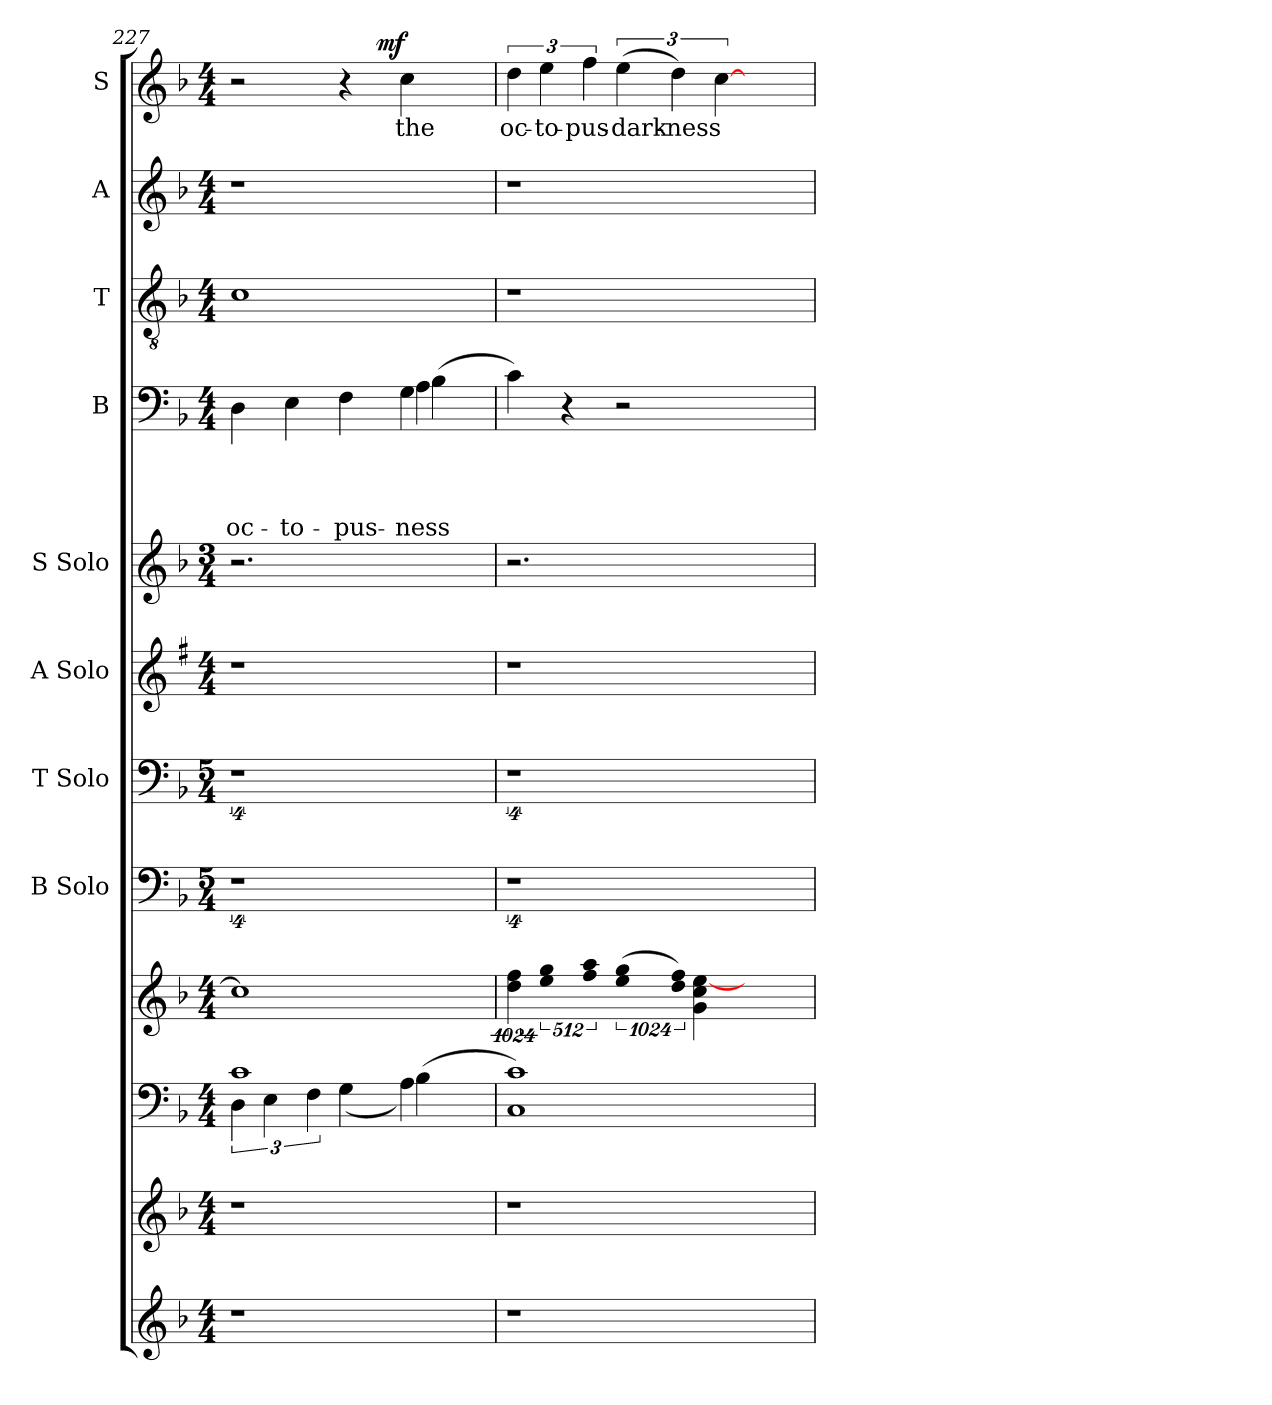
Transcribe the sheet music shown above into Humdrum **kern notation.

**kern	**kern	**kern	**kern	**kern	**kern	**kern	**kern	**kern	**text	**text	**text	**text	**kern	**text	**kern	**kern	**text	**dynam
*part12	*part11	*part10	*part9	*part8	*part7	*part6	*part5	*part4	*part4	*part4	*part4	*part4	*part3	*part3	*part2	*part1	*part1	*part1
*staff12	*staff11	*staff10	*staff9	*staff8	*staff7	*staff6	*staff5	*staff4	*staff4	*staff4	*staff4	*staff4	*staff3	*staff3	*staff2	*staff1	*staff1	*staff1
*	*	*	*	*I"B Solo	*I"T Solo	*I"A Solo	*I"S Solo	*I"B	*	*	*	*	*I"T	*	*I"A	*I"S	*	*
*clefG2	*clefG2	*clefF4	*clefG2	*clefF4	*clefF4	*clefG2	*clefG2	*clefF4	*	*	*	*	*clefGv2	*	*clefG2	*clefG2	*	*
*k[b-]	*k[b-]	*k[b-]	*k[b-]	*k[b-]	*k[b-]	*k[f#]	*k[b-]	*k[b-]	*	*	*	*	*k[b-]	*	*k[b-]	*k[b-]	*	*
*F:	*F:	*F:	*F:	*F:	*F:	*G:	*F:	*F:	*	*	*	*	*F:	*	*F:	*F:	*	*
*M4/4	*M4/4	*M4/4	*M4/4	*M5/4	*M5/4	*M4/4	*M3/4	*M4/4	*	*	*	*	*M4/4	*	*M4/4	*M4/4	*	*
=227	=227	=227	=227	=227	=227	=227	=227	=227	=227	=227	=227	=227	=227	=227	=227	=227	=227	=227
*	*	*^	*	*	*	*	*	*	*	*	*	*	*	*	*	*	*	*
*	*	*	*^	*	*	*	*	*	*	*	*	*	*	*	*	*	*	*	*
!	!	!	!	!	!	!	!	!	!	!	!	!	!	!LO:LY:b	!	!	!	!	!	!
*	*	*	*	*	*	*	*	*	*	*^	*	*	*	*	*	*	*	*^	*	*
*	*	*	*	*	*	*	*	*	*	*	*^	*	*	*	*	*	*	*	*	*	*	*
1r	1r	1c	6D\	2.ryy	1cc]	4%5r	4%5r	1r	2.r	4D\	2.ryy	2.ryy	.	.	.	-oc-	1c	.	1r	2r	2ryy	.	.
.	.	.	6E\	.	.	.	.	.	.	.	.	.	.	.	.	.	.	.	.	.	.	.	.
!	!	!	!	!	!	!	!	!	!	!	!	!	!	!	!	!LO:LY:b	!	!	!	!	!	!	!
.	.	.	.	.	.	.	.	.	.	4E<\	.	.	.	.	.	-to-	.	.	.	.	.	.	.
.	.	.	6F\	.	.	.	.	.	.	.	.	.	.	.	.	.	.	.	.	.	.	.	.
!	!	!	!	!	!	!	!	!	!	!	!	!	!	!	!	!LO:LY:b	!	!	!	!	!	!	!
.	.	.	(>4G\	.	.	.	.	.	.	4F\	.	.	.	.	.	-pus-	.	.	.	4r	8ryy	.	.
.	.	.	.	.	.	.	.	.	.	.	.	.	.	.	.	.	.	.	.	.	32ryy	.	.
!	!	!	!	!	!	!	!	!	!	!	!	!	!	!	!	!	!	!	!	!	!	!	!LO:DY:a
.	.	.	.	.	.	.	.	.	.	.	.	.	.	.	.	.	.	.	.	.	2ryy	.	mf
!	!	!	!	!	!	!	!	!	!	!	!	!	!	!	!	!LO:LY:b	!	!	!	!	!	!	!
!	!	!	!	!	!	!	!	!	!	!	!	!	!	!	!	!LO:LY:b	!	!	!	!	!	!LO:LY:b	!
.	.	.	4A<\)	(>4B-\	.	.	.	.	2ryy	(>4G\	4A<\)	(>4B-\	.	.	.	-ness	.	.	.	4cc\	.	the	.
4ryy	4ryy	4ryy	4ryy	4ryy	4ryy	.	.	4ryy	.	4ryy	4ryy	4ryy	.	.	.	.	4ryy	.	4ryy	4ryy	.	.	.
.	.	.	.	.	.	.	.	.	.	.	.	.	.	.	.	.	.	.	.	.	16.ryy	.	.
=228	=228	=228	=228	=228	=228	=228	=228	=228	=228	=228	=228	=228	=228	=228	=228	=228	=228	=228	=228	=228	=228	=228	=228
!	!	!	!	!	!LO:N:vis=4	!	!	!	!	!	!	!	!	!	!	!	!	!	!	!	!	!LO:LY:b	!
*	*	*v	*v	*v	*^	*	*	*	*	*v	*v	*v	*	*	*	*	*	*	*	*v	*v	*	*
1r	1r	1C 1c)	4096%683dd\ 4096%683ff\	2.ryy	4%5r	4%5r	1r	2.r	4c\)	.	.	.	.	1r	.	1r	6dd\	oc-	.
!	!	!	!	!	!	!	!	!	!	!	!	!	!	!	!	!	!	!LO:LY:b	!
.	.	.	.	.	.	.	.	.	.	.	.	.	.	.	.	.	6ee\	-to-	.
!	!	!	!LO:N:vis=4	!	!	!	!	!	!	!	!	!	!	!	!	!	!	!	!
.	.	.	2048%341ee\ 2048%341gg\	.	.	.	.	.	.	.	.	.	.	.	.	.	.	.	.
.	.	.	.	.	.	.	.	.	4r	.	.	.	.	.	.	.	.	.	.
!	!	!	!LO:N:vis=4	!	!	!	!	!	!	!	!	!	!	!	!	!	!	!	!
.	.	.	4096%683ff\ 4096%683aa\	.	.	.	.	.	.	.	.	.	.	.	.	.	.	.	.
!	!	!	!	!	!	!	!	!	!	!	!	!	!	!	!	!	!	!LO:LY:b	!
.	.	.	.	.	.	.	.	.	.	.	.	.	.	.	.	.	6ff\	-pus-	.
!	!	!	!LO:N:vis=4	!	!	!	!	!	!	!	!	!	!	!	!	!	!	!LO:LY:b	!
.	.	.	(>4096%683ee\ 4096%683gg\	.	.	.	.	.	2r	.	.	.	.	.	.	.	(>6ee\	-dark-	.
!	!	!	!	!	!	!	!	!	!	!	!	!	!	!	!	!	!	!LO:LY:b	!
.	.	.	.	.	.	.	.	.	.	.	.	.	.	.	.	.	6dd\)	-ness	.
!	!	!	!LO:N:vis=4	!	!	!	!	!	!	!	!	!	!	!	!	!	!	!	!
.	.	.	2048%341dd\ 2048%341ff\)	.	.	.	.	.	.	.	.	.	.	.	.	.	.	.	.
.	.	.	.	4g\ 4cc\ [>4ee\	.	.	.	2ryy	.	.	.	.	.	.	.	.	.	.	.
.	.	.	4ryy	.	.	.	.	.	.	.	.	.	.	.	.	.	.	.	.
.	.	.	.	.	.	.	.	.	.	.	.	.	.	.	.	.	[>6cc\	.	.
4ryy	4ryy	4ryy	.	4ryy	.	.	4ryy	.	4ryy	.	.	.	.	4ryy	.	4ryy	4ryy	.	.
.	.	.	8ryy	.	.	.	.	.	.	.	.	.	.	.	.	.	.	.	.
.	.	.	32ryy	.	.	.	.	.	.	.	.	.	.	.	.	.	.	.	.
.	.	.	128ryy	.	.	.	.	.	.	.	.	.	.	.	.	.	.	.	.
.	.	.	512ryy	.	.	.	.	.	.	.	.	.	.	.	.	.	.	.	.
.	.	.	2048.ryy	.	.	.	.	.	.	.	.	.	.	.	.	.	.	.	.
*	*	*	*v	*v	*	*	*	*	*	*	*	*	*	*	*	*	*	*	*
=	=	=	=	=	=	=	=	=	=	=	=	=	=	=	=	=	=	=
*-	*-	*-	*-	*-	*-	*-	*-	*-	*-	*-	*-	*-	*-	*-	*-	*-	*-	*-
